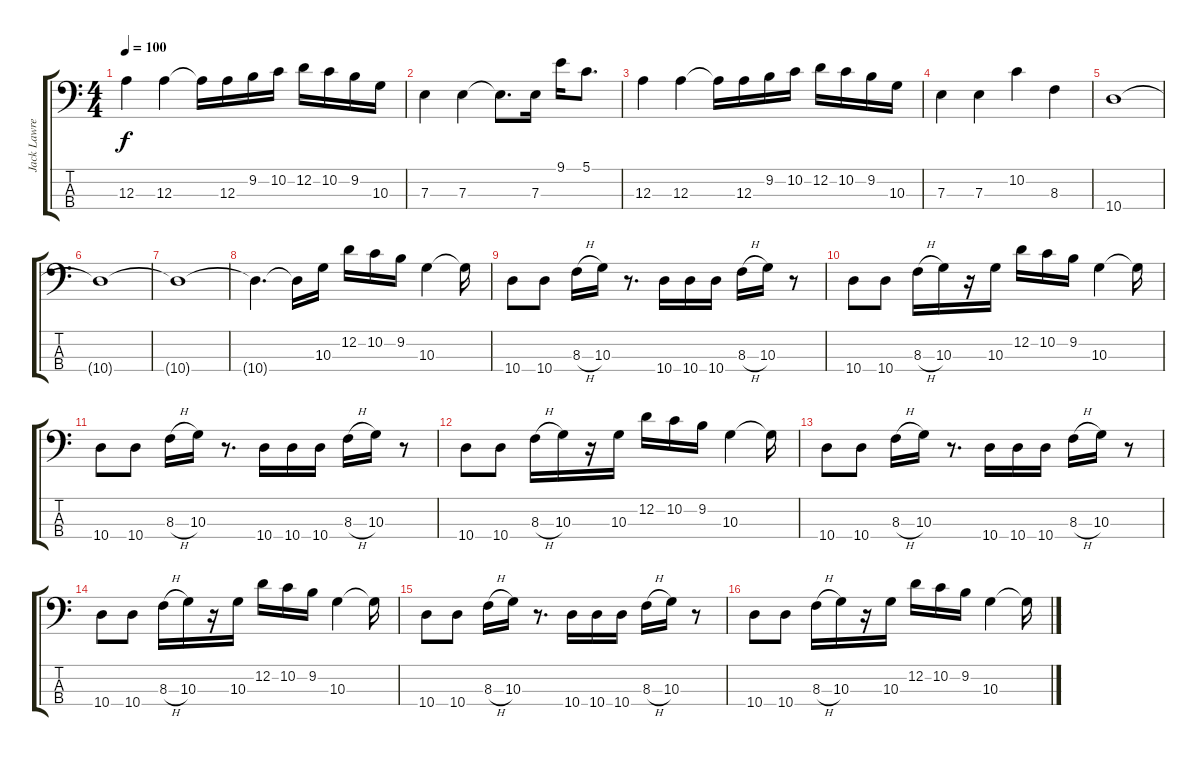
\track ("Jack Lawrence" "Jack Lawre") {instrument electricbassfinger}
\staff {score tabs}
\tuning (G2 D2 A1 E1) {hide}
\ts (4 4)
\tempo 100
\clef f4
\ks c
12.3.4{dy f} 12.3.4 12.3{t}.16 12.3.16 9.2.16 10.2.16 12.2.16 10.2.16 9.2.16 10.3.16 |
7.3.4 7.3.4 7.3{t}.8{d} 7.3.16 9.1.16 5.1.8{d} |
12.3.4 12.3.4 12.3{t}.16 12.3.16 9.2.16 10.2.16 12.2.16 10.2.16 9.2.16 10.3.16 |
7.3.4 7.3.4 10.2.4 8.3.4 |
10.4.1 |
10.4{t}.1 |
10.4{t}.1 |
10.4{t}.4{d} 10.4{t}.16 10.3.16 12.2.16 10.2.16 9.2.16 10.3.4 10.3{t}.16 |
10.4.8 10.4.8 8.3{h}.16 10.3.16 r.8{d} 10.4.16 10.4.16 10.4.16 8.3{h}.16 10.3.16 r.8 |
10.4.8 10.4.8 8.3{h}.16 10.3.16 r.16 10.3.16 12.2.16 10.2.16 9.2.16 10.3.4 10.3{t}.16 |
10.4.8 10.4.8 8.3{h}.16 10.3.16 r.8{d} 10.4.16 10.4.16 10.4.16 8.3{h}.16 10.3.16 r.8 |
10.4.8 10.4.8 8.3{h}.16 10.3.16 r.16 10.3.16 12.2.16 10.2.16 9.2.16 10.3.4 10.3{t}.16 |
10.4.8 10.4.8 8.3{h}.16 10.3.16 r.8{d} 10.4.16 10.4.16 10.4.16 8.3{h}.16 10.3.16 r.8 |
10.4.8 10.4.8 8.3{h}.16 10.3.16 r.16 10.3.16 12.2.16 10.2.16 9.2.16 10.3.4 10.3{t}.16 |
10.4.8 10.4.8 8.3{h}.16 10.3.16 r.8{d} 10.4.16 10.4.16 10.4.16 8.3{h}.16 10.3.16 r.8 |
10.4.8 10.4.8 8.3{h}.16 10.3.16 r.16 10.3.16 12.2.16 10.2.16 9.2.16 10.3.4 10.3{t}.16
